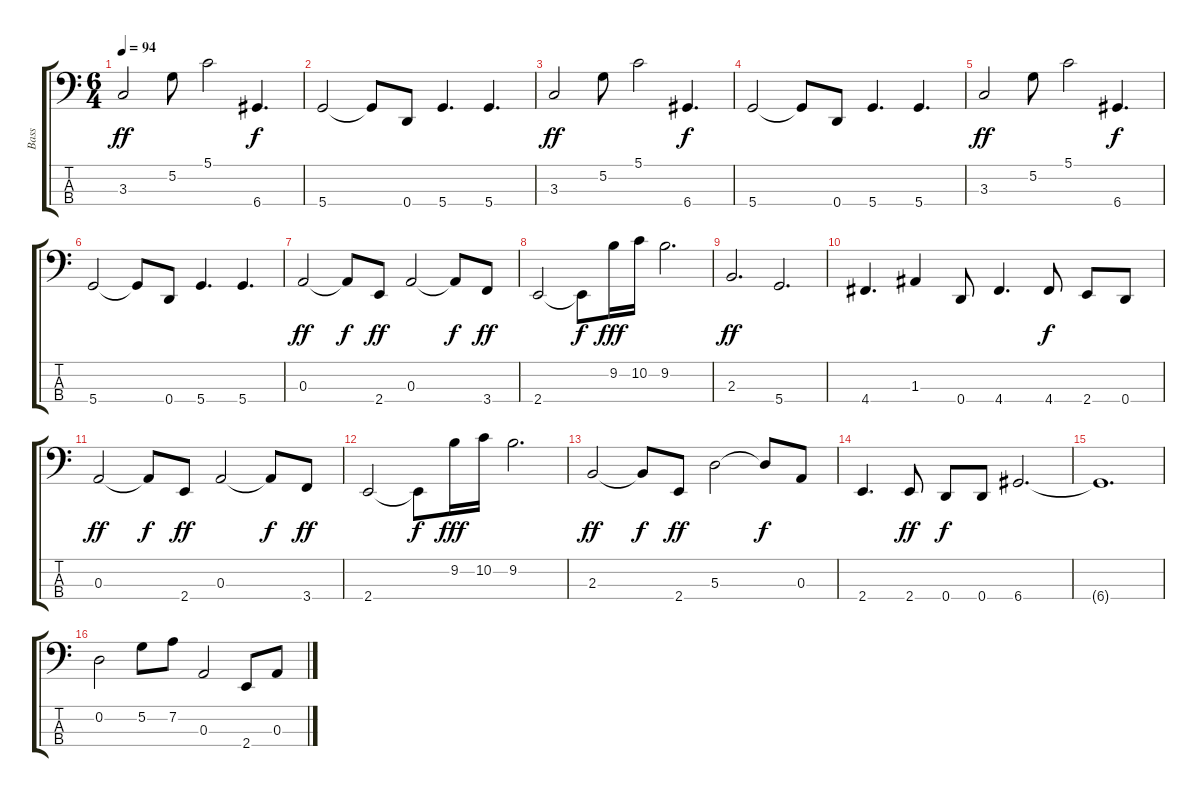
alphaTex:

\track ("Bass" "Bass") {instrument electricbassfinger}
\staff {score tabs}
\tuning (G2 D2 A1 D1) {hide}
\ts (6 4)
\tempo 94
\clef f4
\ks c
3.3.2{dy ff} 5.2.8 5.1.2 6.4.4{d dy f} |
5.4.2 5.4{t}.8 0.4.8 5.4.4{d} 5.4.4{d} |
3.3.2{dy ff} 5.2.8 5.1.2 6.4.4{d dy f} |
5.4.2 5.4{t}.8 0.4.8 5.4.4{d} 5.4.4{d} |
3.3.2{dy ff} 5.2.8 5.1.2 6.4.4{d dy f} |
5.4.2 5.4{t}.8 0.4.8 5.4.4{d} 5.4.4{d} |
0.3.2{dy ff} 0.3{t}.8{dy f} 2.4.8{dy ff} 0.3.2 0.3{t}.8{dy f} 3.4.8{dy ff} |
2.4.2 2.4{t}.8{dy f} 9.2.16{dy fff} 10.2.16 9.2.2{d} |
2.3.2{d dy ff} 5.4.2{d} |
4.4.4{d} 1.3.4 0.4.8 4.4.4{d} 4.4.8{dy f} 2.4.8 0.4.8 |
0.3.2{dy ff} 0.3{t}.8{dy f} 2.4.8{dy ff} 0.3.2 0.3{t}.8{dy f} 3.4.8{dy ff} |
2.4.2 2.4{t}.8{dy f} 9.2.16{dy fff} 10.2.16 9.2.2{d} |
2.3.2{dy ff} 2.3{t}.8{dy f} 2.4.8{dy ff} 5.3.2 5.3{t}.8{dy f} 0.3.8 |
2.4.4{d} 2.4.8{dy ff} 0.4.8{dy f} 0.4.8 6.4.2{d} |
6.4{t}.1{d} |
0.2.2 5.2.8 7.2.8 0.3.2 2.4.8 0.3.8
